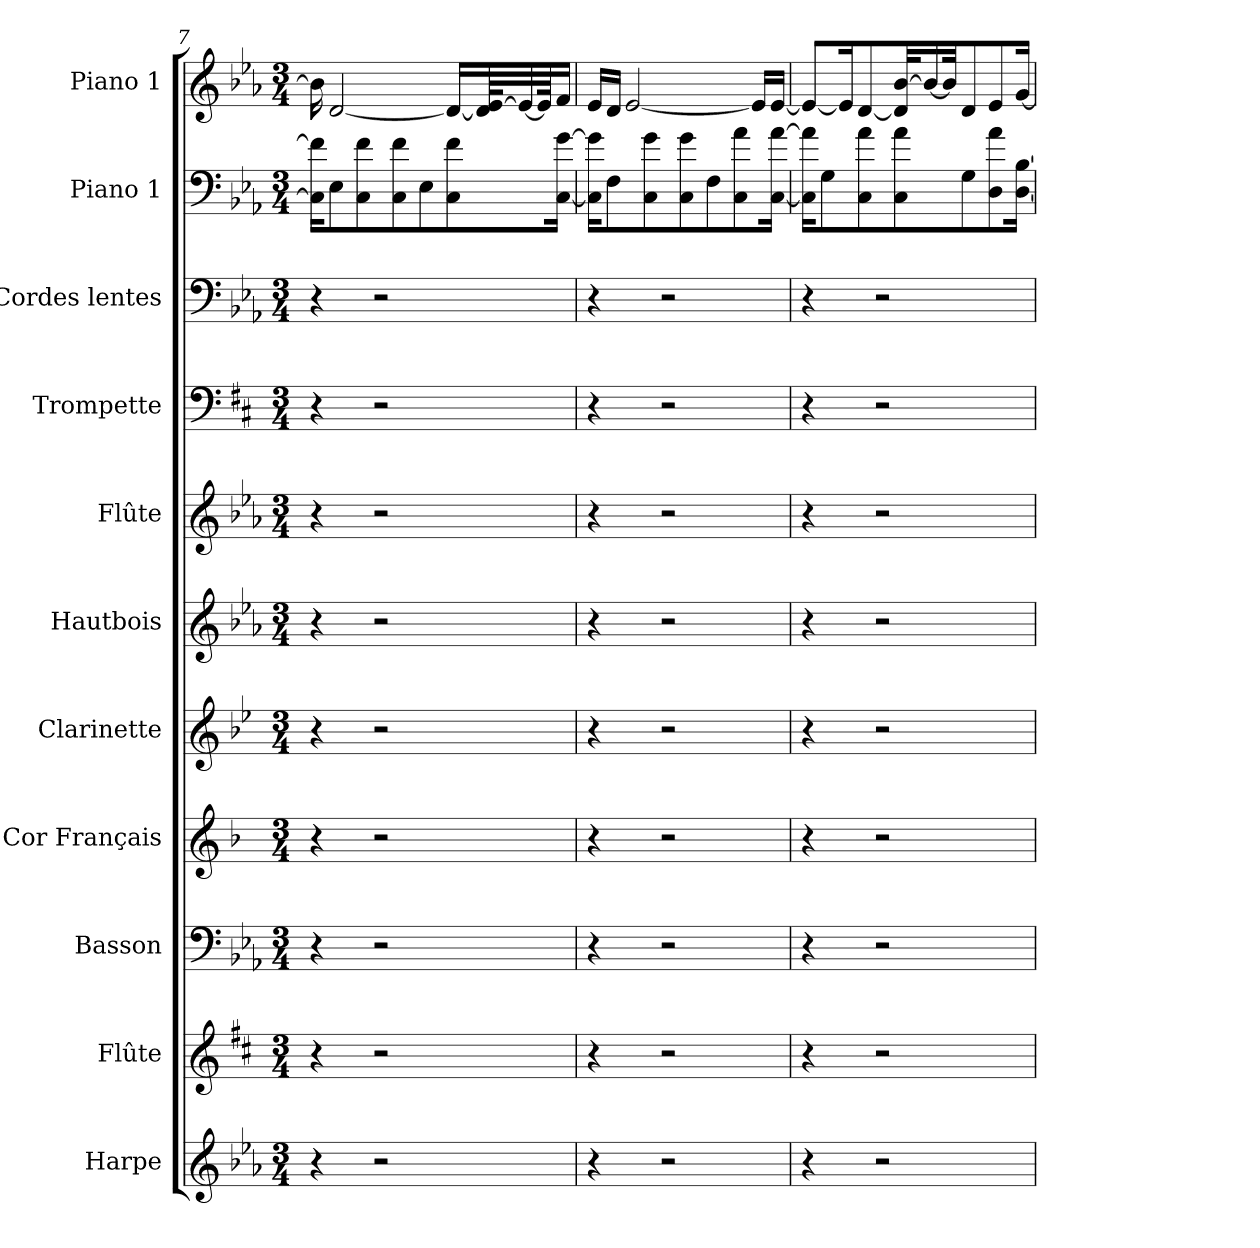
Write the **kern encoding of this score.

**kern	**kern	**kern	**kern	**kern	**kern	**kern	**kern	**kern	**kern	**kern
*part11	*part10	*part9	*part8	*part7	*part6	*part5	*part4	*part3	*part2	*part1
*staff11	*staff10	*staff9	*staff8	*staff7	*staff6	*staff5	*staff4	*staff3	*staff2	*staff1
*I"Harpe	*I"Flûte	*I"Basson	*I"Cor Français	*I"Clarinette	*I"Hautbois	*I"Flûte	*I"Trompette	*I"Cordes lentes	*I"Piano 1	*I"Piano 1
*I'Hp	*I'Fl	*I'Bsn	*	*I'Cl	*	*I'Fl	*I'Tpt	*	*I'Pno	*I'Pno
*clefG2	*clefG2	*clefF4	*clefG2	*clefG2	*clefG2	*clefG2	*clefF4	*clefF4	*clefF4	*clefG2
*	*	*	*ITrd4c7	*ITrd1c2	*	*	*ITrd1c2	*	*	*
*k[b-e-a-]	*k[f#c#]	*k[b-e-a-]	*k[b-e-]	*k[b-e-a-d-]	*k[b-e-a-]	*k[b-e-a-]	*k[]	*k[b-e-a-]	*k[b-e-a-]	*k[b-e-a-]
*E-:	*D:	*E-:	*B-:	*A-:	*E-:	*E-:	*C:	*E-:	*E-:	*E-:
*M3/4	*M3/4	*M3/4	*M3/4	*M3/4	*M3/4	*M3/4	*M3/4	*M3/4	*M3/4	*M3/4
=7	=7	=7	=7	=7	=7	=7	=7	=7	=7	=7
4r	4r	4r	4r	4r	4r	4r	4r	4r	16C\] 16f\]KL	16b-\]
.	.	.	.	.	.	.	.	.	8E-\	[2d/
.	.	.	.	.	.	.	.	.	8C\ 8f\	.
2r	2r	2r	2r	2r	2r	2r	2r	2r	.	.
.	.	.	.	.	.	.	.	.	8C\ 8f\	.
.	.	.	.	.	.	.	.	.	8E-\	.
.	.	.	.	.	.	.	.	.	8C\ 8f\	16d/LL_
.	.	.	.	.	.	.	.	.	.	64d/] [64e-/KL
.	.	.	.	.	.	.	.	.	.	32e-/_
.	.	.	.	.	.	.	.	.	.	64e-/JK]
.	.	.	.	.	.	.	.	.	[16C\ [16g\Jk	16f/JJ
=8	=8	=8	=8	=8	=8	=8	=8	=8	=8	=8
4r	4r	4r	4r	4r	4r	4r	4r	4r	16C\] 16g\]KL	16e-/LL
.	.	.	.	.	.	.	.	.	8F\	16d/JJ
.	.	.	.	.	.	.	.	.	.	[2e-/
.	.	.	.	.	.	.	.	.	8C\ 8g\	.
2r	2r	2r	2r	2r	2r	2r	2r	2r	.	.
.	.	.	.	.	.	.	.	.	8C\ 8g\	.
.	.	.	.	.	.	.	.	.	8F\	.
.	.	.	.	.	.	.	.	.	8C\ 8a-\	.
.	.	.	.	.	.	.	.	.	.	16e-/LL]
.	.	.	.	.	.	.	.	.	[16C\ [16a-\Jk	[16e-/JJ
=9	=9	=9	=9	=9	=9	=9	=9	=9	=9	=9
4r	4r	4r	4r	4r	4r	4r	4r	4r	16C\] 16a-\]KL	8e-/L_
.	.	.	.	.	.	.	.	.	8G\	.
.	.	.	.	.	.	.	.	.	.	16e-/K]
.	.	.	.	.	.	.	.	.	8C\ 8a-\	[8d/
2r	2r	2r	2r	2r	2r	2r	2r	2r	.	.
.	.	.	.	.	.	.	.	.	8C\ 8a-\	32d/] [32b-/KL
.	.	.	.	.	.	.	.	.	.	16b-/_
.	.	.	.	.	.	.	.	.	.	32b-/JK]
.	.	.	.	.	.	.	.	.	8G\	8d/
.	.	.	.	.	.	.	.	.	8D\ 8a-\	8e-/
.	.	.	.	.	.	.	.	.	[16D\ [16B-\Jk	[16g/Jk
=	=	=	=	=	=	=	=	=	=	=
*-	*-	*-	*-	*-	*-	*-	*-	*-	*-	*-
